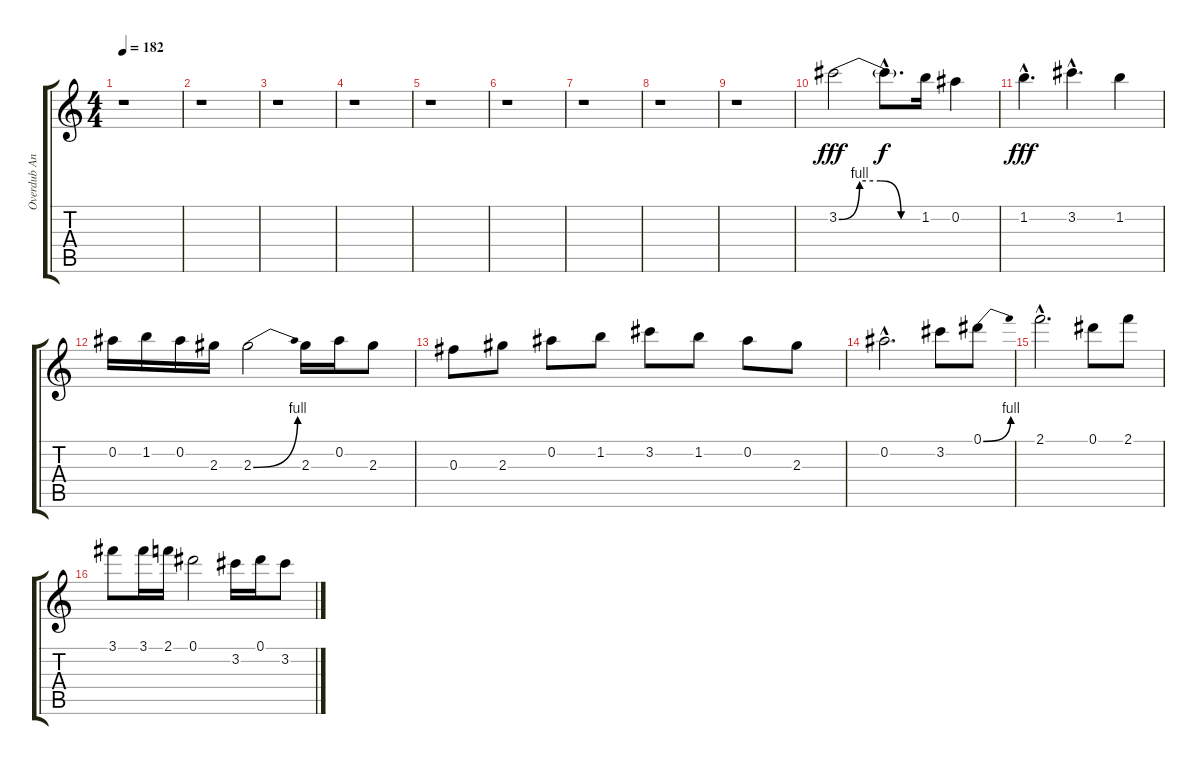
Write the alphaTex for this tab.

\track ("Overdub André" "Overdub An") {instrument fretlessbass}
\staff {score tabs}
\tuning (Eb5 Bb4 Gb4 Db4 Ab3 Eb3) {hide}
\ts (4 4)
\tempo 182
\clef g2
\ks c
r.1{dy fff} |
r.1 |
r.1 |
r.1 |
r.1 |
r.1 |
r.1 |
r.1 |
r.1 |
3.2{be (custom 0 0 15 4 30 4 45 0 60 0)}.2 3.2{hac t}.8{d dy f} 1.2.16 0.2.4 |
1.2{hac}.4{d dy fff} 3.2{hac}.4{d} 1.2.4 |
0.2.16 1.2.16 0.2.16 2.3.16 2.3{be (bend 0 0 60 4)}.2 2.3.16 0.2.16 2.3.8 |
0.3.8 2.3.8 0.2.8 1.2.8 3.2.8 1.2.8 0.2.8 2.3.8 |
0.2{hac}.2{d} 3.2.8 0.1{be (bend 0 0 60 4)}.8 |
2.1{hac}.2{d} 0.1.8 2.1.8 |
3.1.8 3.1.16 2.1.16 0.1.2 3.2.16 0.1.16 3.2.8
